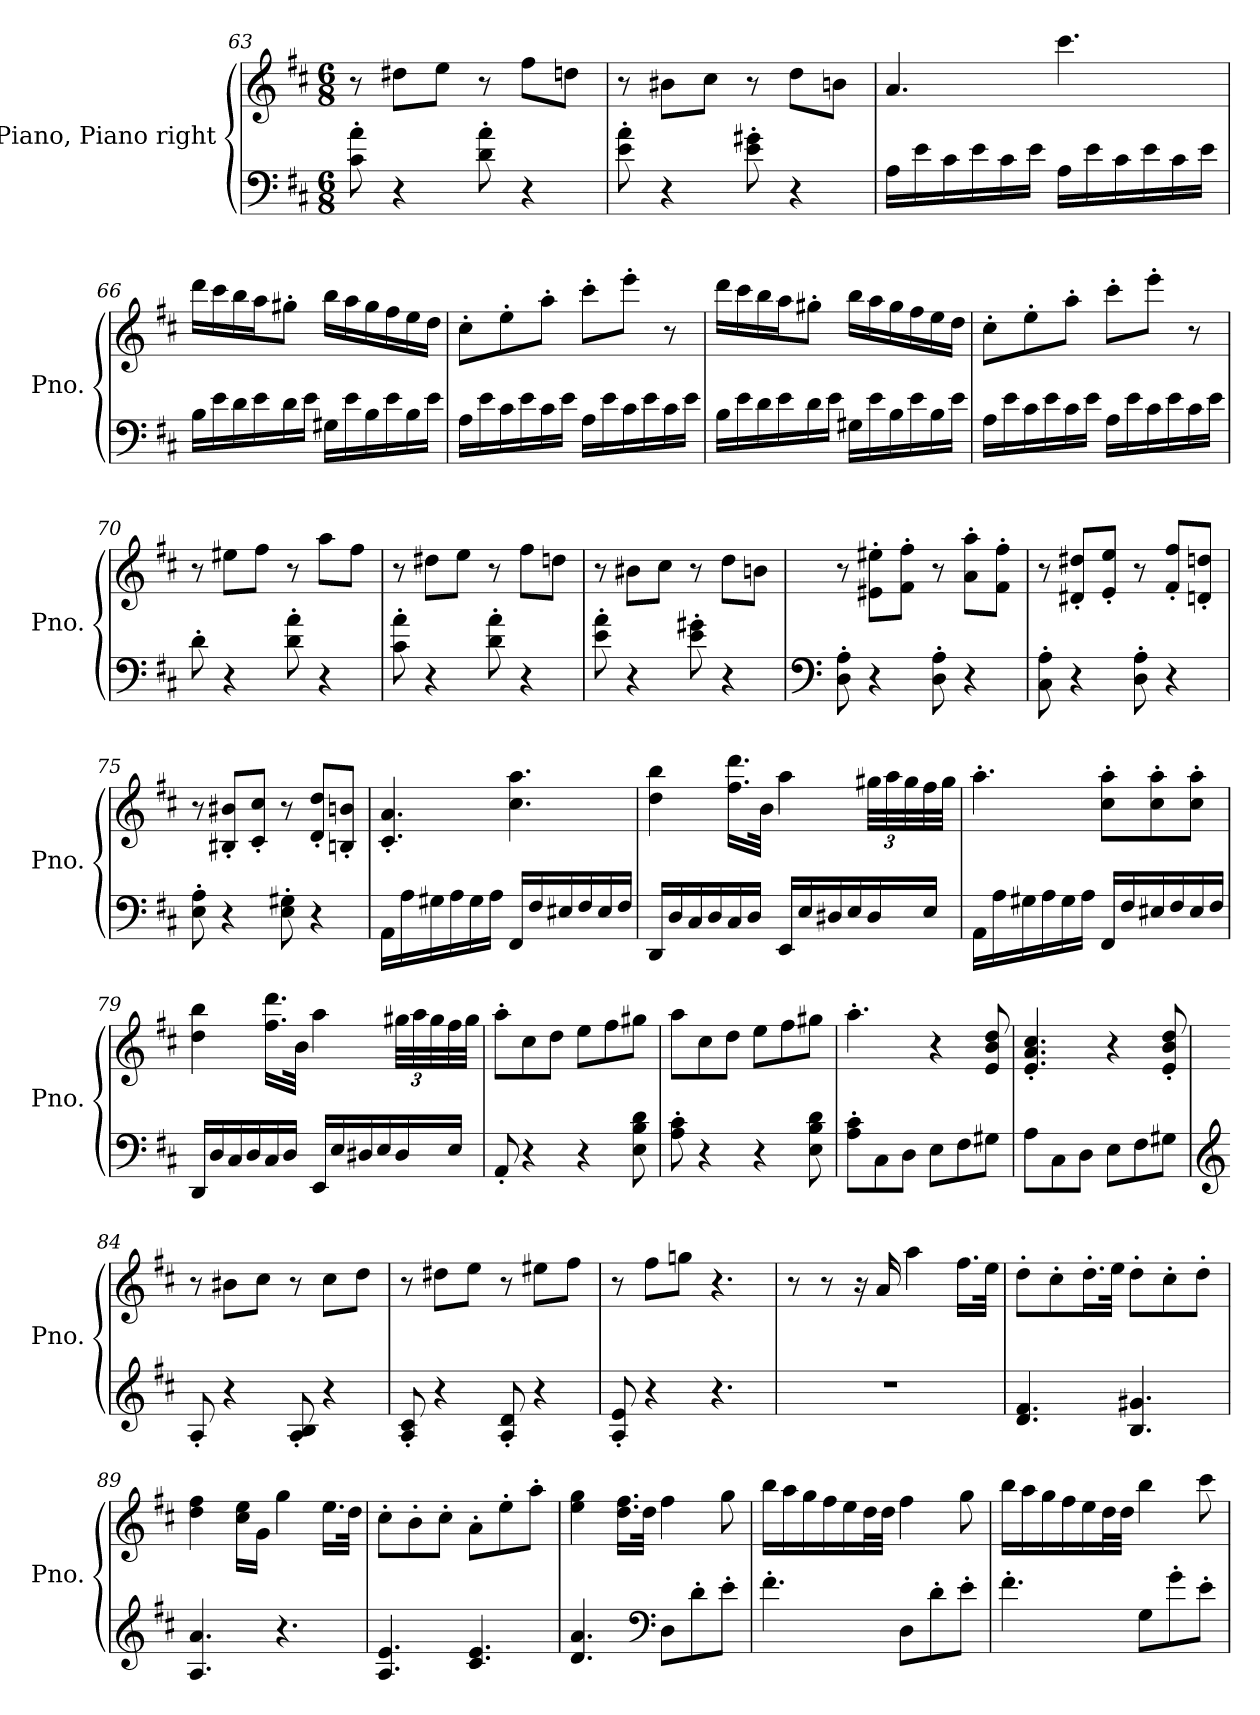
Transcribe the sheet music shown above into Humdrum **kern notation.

**kern	**kern
*part1	*part1
*staff2	*staff1
*I"Piano, Piano right	*
*I'Pno.	*
*clefF4	*clefG2
*k[f#c#]	*k[f#c#]
*M6/8	*M6/8
=63	=63
8c#\' 8a\'	8r
4r	8dd#X\L
.	8ee\J
8d\' 8a\'	8r
4r	8ff#\L
.	8ddn\J
!!LO:LB:g=z
=64	=64
8e\' 8a\'	8r
4r	8b#X\L
.	8cc#\J
8e\' 8g#X\'	8r
4r	8dd\L
.	8bn\J
=65	=65
16A\LL	4.a/
16e\	.
16c#\	.
16e\	.
16c#\	.
16e\JJ	.
16A\LL	4.ccc#\
16e\	.
16c#\	.
16e\	.
16c#\	.
16e\JJ	.
=66	=66
16B\LL	16ddd\LL
16e\	16ccc#\
16d\	16bb\
16e\	16aa\J
16d\	8gg#X'\J
16e\JJ	.
16G#X\LL	16bb\LL
16e\	16aa\
16B\	16gg#\
16e\	16ff#\
16B\	16ee\
16e\JJ	16dd\JJ
=67	=67
16A\LL	8cc#'\L
16e\	.
16c#\	8ee'\
16e\	.
16c#\	8aa'\J
16e\JJ	.
16A\LL	8ccc#'\L
16e\	.
16c#\	8eee'\J
16e\	.
16c#\	8r
16e\JJ	.
!!LO:LB:g=z
=68	=68
16B\LL	16ddd\LL
16e\	16ccc#\
16d\	16bb\
16e\	16aa\J
16d\	8gg#X'\J
16e\JJ	.
16G#X\LL	16bb\LL
16e\	16aa\
16B\	16gg#\
16e\	16ff#\
16B\	16ee\
16e\JJ	16dd\JJ
=69	=69
16A\LL	8cc#'\L
16e\	.
16c#\	8ee'\
16e\	.
16c#\	8aa'\J
16e\JJ	.
16A\LL	8ccc#'\L
16e\	.
16c#\	8eee'\J
16e\	.
16c#\	8r
16e\JJ	.
=70	=70
8d'\	8r
4r	8ee#X\L
.	8ff#\J
8d\' 8a\'	8r
4r	8aa\L
.	8ff#\J
=71	=71
8c#\' 8a\'	8r
4r	8dd#X\L
.	8ee\J
8d\' 8a\'	8r
4r	8ff#\L
.	8ddn\J
!!LO:LB:g=z
=72	=72
8e\' 8a\'	8r
4r	8b#X\L
.	8cc#\J
8e\' 8g#X\'	8r
4r	8dd\L
.	8bn\J
=73	=73
*clefF4	*
8D\' 8A\'	8r
4r	8e#X\' 8ee#X\'L
.	8f#\' 8ff#\'J
8D\' 8A\'	8r
4r	8a\' 8aa\'L
.	8f#\' 8ff#\'J
=74	=74
8C#\' 8A\'	8r
4r	8d#X/' 8dd#X/'L
.	8e/' 8ee/'J
8D\' 8A\'	8r
4r	8f#/' 8ff#/'L
.	8dn/' 8ddn/'J
=75	=75
8E\' 8A\'	8r
4r	8B#X/' 8b#X/'L
.	8c#/' 8cc#/'J
8E\' 8G#X\'	8r
4r	8d/' 8dd/'L
.	8Bn/' 8bn/'J
=76	=76
16AA\LL	4.c#/' 4.a/'
16A\	.
16G#X\	.
16A\	.
16G#\	.
16A\JJ	.
16FF#/LL	4.cc#\ 4.aa\
16F#/	.
16E#X/	.
16F#/	.
16E#/	.
16F#/JJ	.
!!LO:LB:g=z
=77	=77
16DD/LL	4dd\ 4bb\
16D/	.
16C#/	.
16D/	.
16C#/	16.ff#\ 16.ddd\LL
16D/JJ	.
.	32b\JJk
16EE/LL	4aa\
16E/	.
16D#X/	.
16E/	.
*	*Xbrackettup
16D#/	48gg#X\LLL
.	48aa\
.	48gg#\
16E/JJ	32ff#\
.	32gg#\JJJ
=78	=78
16AA\LL	4.aa'\
16A\	.
16G#X\	.
16A\	.
16G#\	.
16A\JJ	.
16FF#/LL	8cc#\' 8aa\'L
16F#/	.
16E#X/	8cc#\' 8aa\'
16F#/	.
16E#/	8cc#\' 8aa\'J
16F#/JJ	.
=79	=79
16DD/LL	4dd\ 4bb\
16D/	.
16C#/	.
16D/	.
16C#/	16.ff#\ 16.ddd\LL
16D/JJ	.
.	32b\JJk
16EE/LL	4aa\
16E/	.
16D#X/	.
16E/	.
16D#/	48gg#X\LLL
.	48aa\
.	48gg#\
16E/JJ	32ff#\
.	32gg#\JJJ
=80	=80
8AA'/	8aa'\L
4r	8cc#\
.	8dd\J
4r	8ee\L
.	8ff#\
8E\ 8B\ 8d\	8gg#X\J
!!LO:PB:g=z
=81	=81
8A\' 8c#\'	8aa\L
4r	8cc#\
.	8dd\J
4r	8ee\L
.	8ff#\
8E\ 8B\ 8d\	8gg#X\J
=82	=82
8A\' 8c#\'L	4.aa'\
8C#\	.
8D\J	.
8E\L	4r
8F#\	.
8G#X\J	8e/ 8b/ 8dd/
=83	=83
8A\L	4.e/' 4.a/' 4.cc#/'
8C#\	.
8D\J	.
8E\L	4r
8F#\	.
8G#X\J	8e/' 8b/' 8dd/'
=84	=84
*clefG2	*
8A'/	8r
4r	8b#X\L
.	8cc#\J
8A/' 8B/'	8r
4r	8cc#\L
.	8dd\J
=85	=85
8A/' 8c#/'	8r
4r	8dd#X\L
.	8ee\J
8A/' 8d/'	8r
4r	8ee#X\L
.	8ff#\J
=86	=86
8A/' 8e/'	8r
4r	8ff#\L
.	8ggn\J
4.r	4.r
!!LO:LB:g=z
=87	=87
2.r	8r
.	8r
.	16r
.	16a/
.	4aa\
.	16.ff#\LL
.	32ee\JJk
=88	=88
4.d/ 4.f#/	8dd'\L
.	8cc#'\
.	16.dd'\L
.	32ee\JJk
4.B/ 4.g#X/	8dd'\L
.	8cc#'\
.	8dd'\J
=89	=89
4.A/ 4.a/	4dd\ 4ff#\
.	16cc#\ 16ee\LL
.	16g\JJ
4.r	4gg\
.	16.ee\LL
.	32dd\JJk
=90	=90
4.A/ 4.e/	8cc#'\L
.	8b'\
.	8cc#'\J
4.c#/ 4.e/	8a'\L
.	8ee'\
.	8aa'\J
=91	=91
4.d/ 4.a/	4ee\ 4gg\
.	16.dd\ 16.ff#\LL
.	32dd\JJk
*clefF4	*
8D\L	4ff#\
8d'\	.
8e'\J	8gg\
!!LO:LB:g=z
=92	=92
4.f#'\	16bb\LL
.	16aa\
.	16gg\
.	16ff#\
.	16ee\
.	32dd\L
.	32dd\JJJ
8D\L	4ff#\
8d'\	.
8e'\J	8gg\
=93	=93
4.f#'\	16bb\LL
.	16aa\
.	16gg\
.	16ff#\
.	16ee\
.	32dd\L
.	32dd\JJJ
8G\L	4bb\
8g'\	.
8e'\J	8ccc#\
=	=
*-	*-
